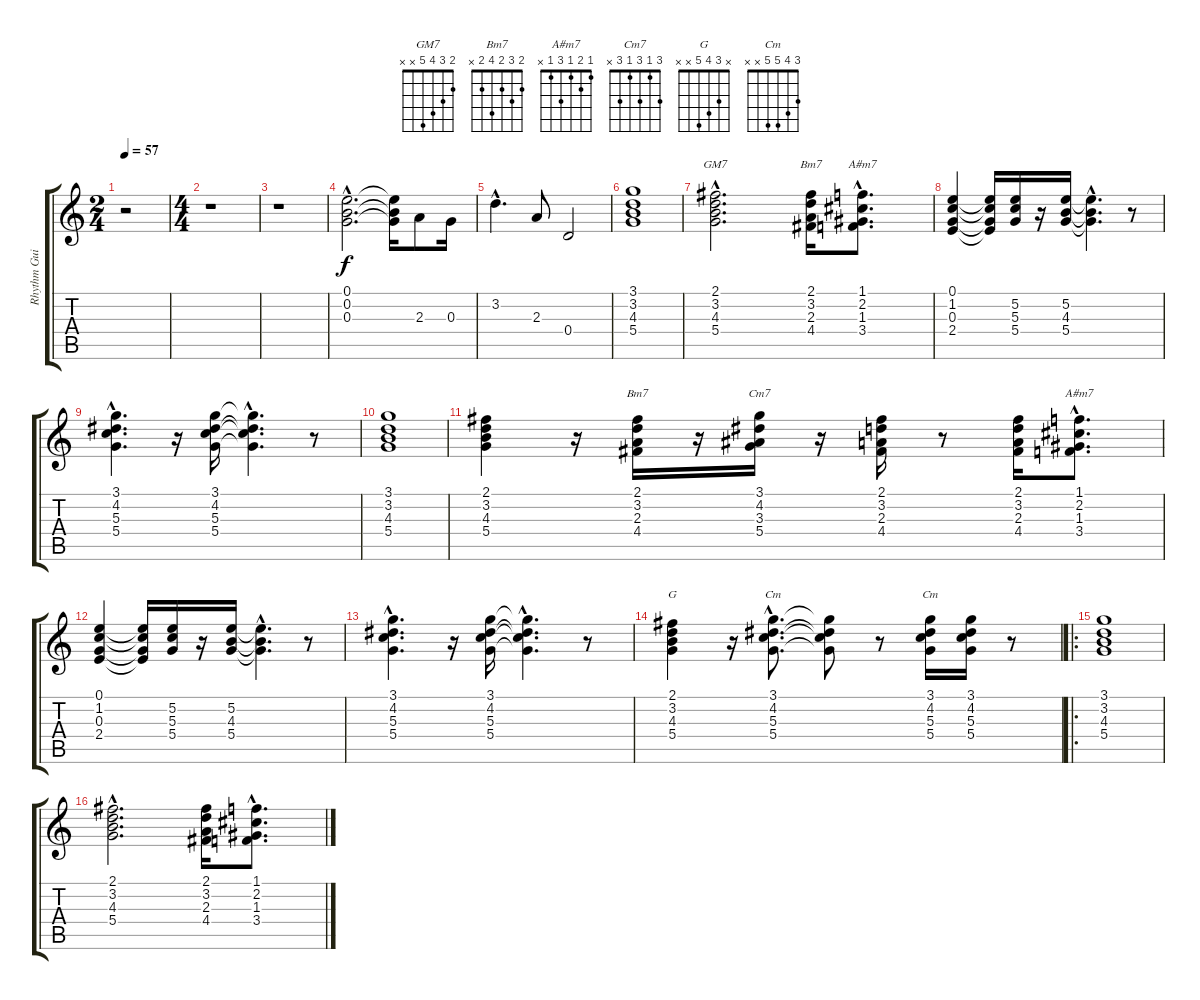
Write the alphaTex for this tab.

\track ("Rhythm Guitar" "Rhythm Gui") {instrument acousticguitarsteel}
\staff {score tabs}
\tuning (E4 B3 G3 D3 A2 E2) {hide}
\chord ("GM7" 2 3 4 5 x x)
\chord ("Bm7" 2 3 2 4 x x)
\chord ("A#m7" 1 2 1 3 x x)
\chord ("Bm7" 2 3 2 4 2 x)
\chord ("Cm7" 3 1 3 1 3 x)
\chord ("A#m7" 1 2 1 3 1 x)
\chord ("G" x 3 4 5 x x)
\chord ("Cm" 3 4 5 5 3 x)
\chord ("Cm" 3 4 5 5 x x)
\ts (2 4)
\tempo 57
\clef g2
\ks c
r.2{dy f instrument acousticguitarsteel} |
\ts (4 4)
r.1 |
r.1 |
(0.1{hac} 0.2{hac} 0.3{hac}).2{d} (0.1{t} 0.2{t} 0.3{t}).16 2.3.8 0.3.16 |
3.2{hac}.4{d} 2.3.8 0.4.2 |
(3.1 3.2 4.3 5.4).1 |
(2.1{hac} 3.2{hac} 4.3{hac} 5.4{hac}).2{d ch "GM7"} (2.1 3.2 2.3 4.4).16{ch "Bm7"} (1.1{hac} 2.2{hac} 1.3{hac} 3.4{hac}).8{d ch "A#m7"} |
(0.1 1.2 0.3 2.4).4 (0.1{t} 1.2{t} 0.3{t} 2.4{t}).16 (5.2 5.3 5.4).16 r.16 (5.2 4.3 5.4).16 (5.2{hac t} 4.3{hac t} 5.4{hac t}).4{d} r.8 |
(3.1{hac} 4.2{hac} 5.3{hac} 5.4{hac}).4{d} r.16 (3.1 4.2 5.3 5.4).16 (3.1{hac t} 4.2{hac t} 5.3{hac t} 5.4{hac t}).4{d} r.8 |
(3.1 3.2 4.3 5.4).1 |
(2.1 3.2 4.3 5.4).4 r.16 (2.1 3.2 2.3 4.4).16{ch "Bm7"} r.16 (3.1 4.2 3.3 5.4).16{ch "Cm7"} r.16 (2.1 3.2 2.3 4.4).16 r.8 (2.1 3.2 2.3 4.4).16 (1.1{hac} 2.2{hac} 1.3{hac} 3.4{hac}).8{d ch "A#m7"} |
(0.1 1.2 0.3 2.4).4 (0.1{t} 1.2{t} 0.3{t} 2.4{t}).16 (5.2 5.3 5.4).16 r.16 (5.2 4.3 5.4).16 (5.2{hac t} 4.3{hac t} 5.4{hac t}).4{d} r.8 |
(3.1{hac} 4.2{hac} 5.3{hac} 5.4{hac}).4{d} r.16 (3.1 4.2 5.3 5.4).16 (3.1{hac t} 4.2{hac t} 5.3{hac t} 5.4{hac t}).4{d} r.8 |
(2.1 3.2 4.3 5.4).4{ch "G"} r.16 (3.1{hac} 4.2{hac} 5.3{hac} 5.4{hac}).8{d ch "Cm"} (3.1{t} 4.2{t} 5.3{t} 5.4{t}).8 r.8 (3.1 4.2 5.3 5.4).16{ch "Cm"} (3.1 4.2 5.3 5.4).16 r.8 |
\ro
(3.1 3.2 4.3 5.4).1 |
(2.1{hac} 3.2{hac} 4.3{hac} 5.4{hac}).2{d} (2.1 3.2 2.3 4.4).16 (1.1{hac} 2.2{hac} 1.3{hac} 3.4{hac}).8{d}
